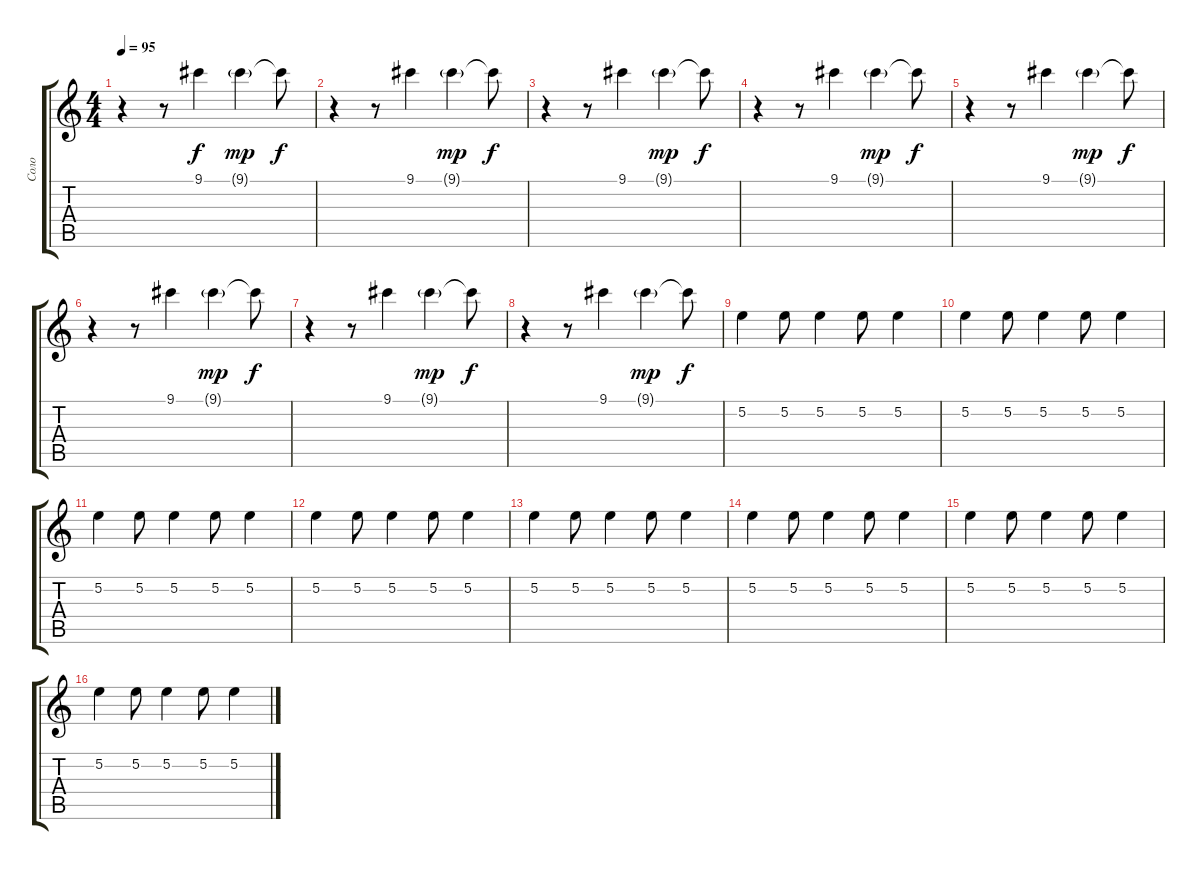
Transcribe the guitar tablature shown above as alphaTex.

\track ("Соло" "Соло") {instrument electricguitarjazz}
\staff {score tabs}
\tuning (E4 B3 G3 D3 A2 E2) {hide}
\ts (4 4)
\tempo 95
\clef g2
\ks c
r.4{dy f} r.8 9.1.4 9.1{g}.4{dy mp} 9.1{t}.8{dy f} |
r.4 r.8 9.1.4 9.1{g}.4{dy mp} 9.1{t}.8{dy f} |
r.4 r.8 9.1.4 9.1{g}.4{dy mp} 9.1{t}.8{dy f} |
r.4 r.8 9.1.4 9.1{g}.4{dy mp} 9.1{t}.8{dy f} |
r.4 r.8 9.1.4 9.1{g}.4{dy mp} 9.1{t}.8{dy f} |
r.4 r.8 9.1.4 9.1{g}.4{dy mp} 9.1{t}.8{dy f} |
r.4 r.8 9.1.4 9.1{g}.4{dy mp} 9.1{t}.8{dy f} |
r.4 r.8 9.1.4 9.1{g}.4{dy mp} 9.1{t}.8{dy f} |
5.2.4 5.2.8 5.2.4 5.2.8 5.2.4 |
5.2.4 5.2.8 5.2.4 5.2.8 5.2.4 |
5.2.4 5.2.8 5.2.4 5.2.8 5.2.4 |
5.2.4 5.2.8 5.2.4 5.2.8 5.2.4 |
5.2.4 5.2.8 5.2.4 5.2.8 5.2.4 |
5.2.4 5.2.8 5.2.4 5.2.8 5.2.4 |
5.2.4 5.2.8 5.2.4 5.2.8 5.2.4 |
5.2.4 5.2.8 5.2.4 5.2.8 5.2.4
